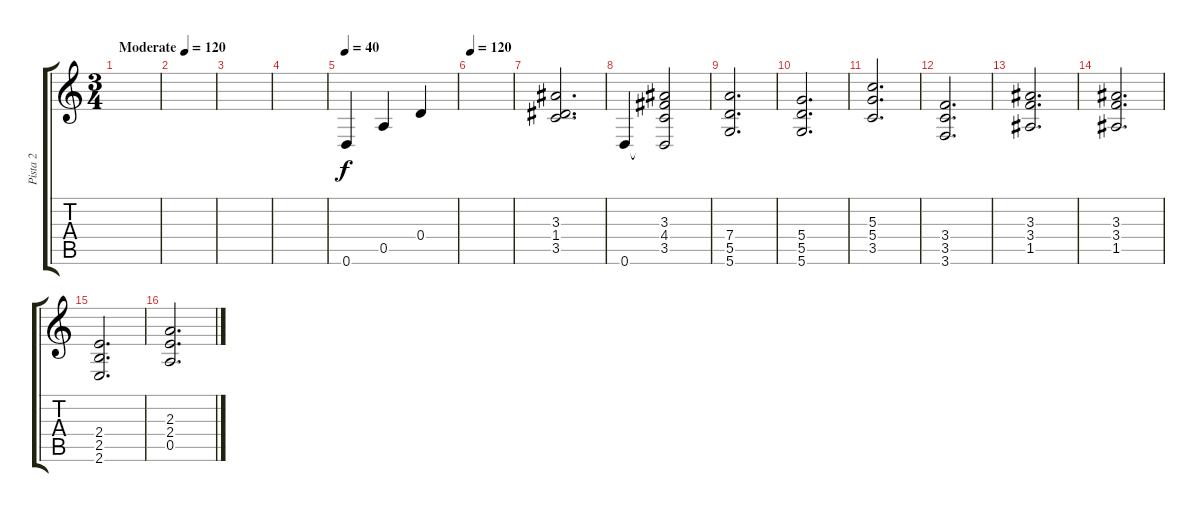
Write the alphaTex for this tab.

\track ("Pista 2" "Pista 2") {instrument distortionguitar}
\staff {score tabs}
\tuning (E4 B3 G3 D3 A2 D2) {hide}
\ts (3 4)
\tempo (120 "Moderate")
\clef g2
\ks c
|
|
|
|
\tempo 40
0.6.4 0.5.4 0.4.4 |
\tempo 120
|
(3.3 1.4 3.5).2{d} |
0.6.4 (3.3 4.4 3.5 0.6{t}).2 |
(7.4 5.5 5.6).2{d} |
(5.4 5.5 5.6).2{d} |
(5.3 5.4 3.5).2{d} |
(3.4 3.5 3.6).2{d} |
(3.3 3.4 1.5).2{d} |
(3.3 3.4 1.5).2{d} |
(2.4 2.5 2.6).2{d} |
(2.3 2.4 0.5).2{d}
